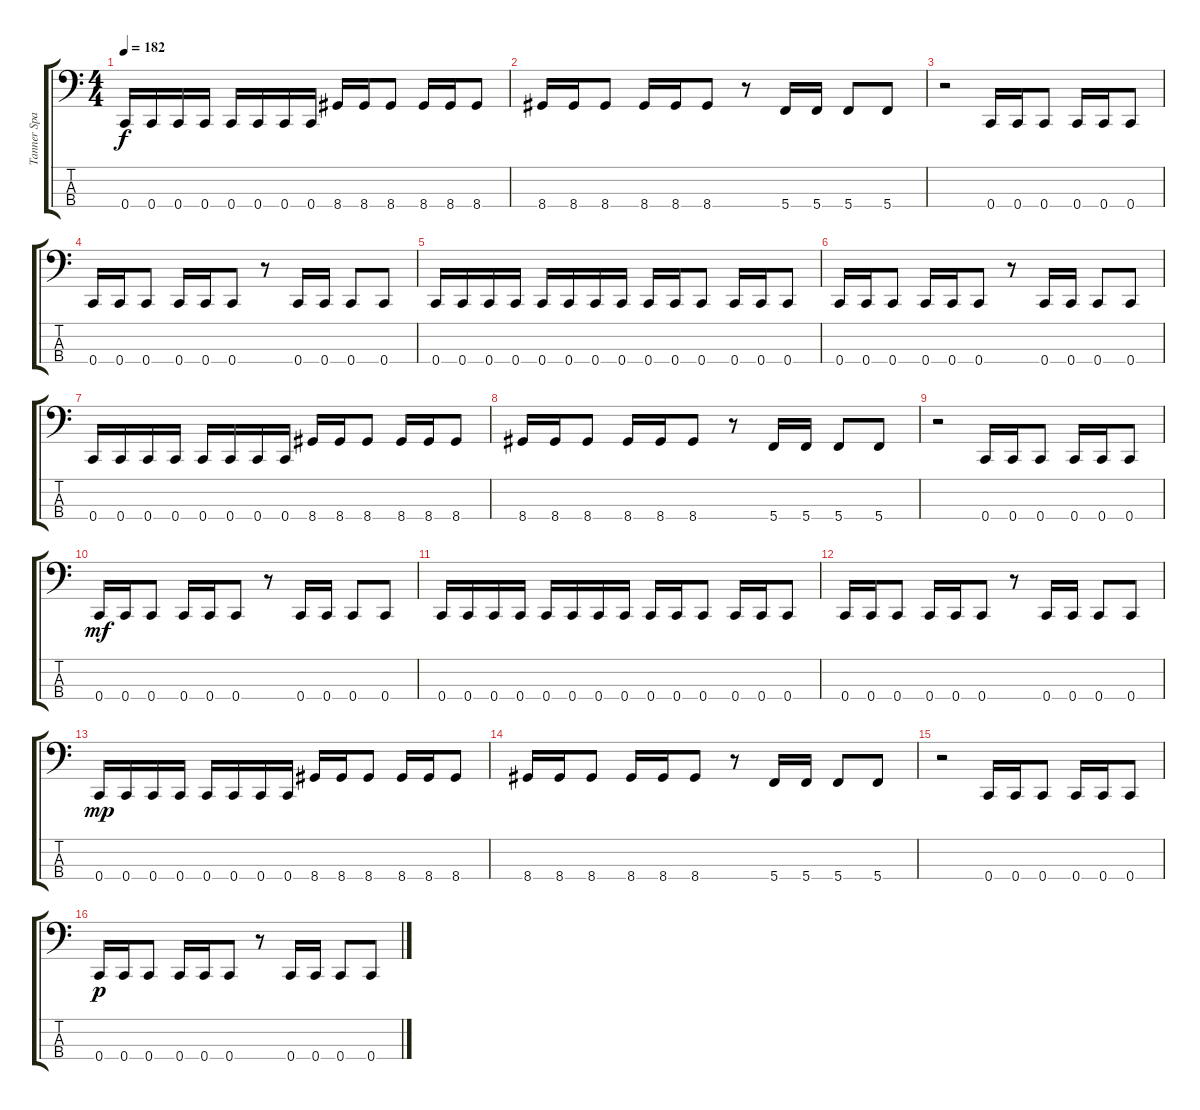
\track ("Tanner Sparks" "Tanner Spa") {instrument electricbassfinger}
\staff {score tabs}
\tuning (F2 C2 G1 C1) {hide}
\ts (4 4)
\tempo 182
\clef f4
\ks c
0.4.16{dy f} 0.4.16 0.4.16 0.4.16 0.4.16 0.4.16 0.4.16 0.4.16 8.4.16 8.4.16 8.4.8 8.4.16 8.4.16 8.4.8 |
8.4.16 8.4.16 8.4.8 8.4.16 8.4.16 8.4.8 r.8 5.4.16 5.4.16 5.4.8 5.4.8 |
r.2 0.4.16 0.4.16 0.4.8 0.4.16 0.4.16 0.4.8 |
0.4.16 0.4.16 0.4.8 0.4.16 0.4.16 0.4.8 r.8 0.4.16 0.4.16 0.4.8 0.4.8 |
0.4.16 0.4.16 0.4.16 0.4.16 0.4.16 0.4.16 0.4.16 0.4.16 0.4.16 0.4.16 0.4.8 0.4.16 0.4.16 0.4.8 |
0.4.16 0.4.16 0.4.8 0.4.16 0.4.16 0.4.8 r.8 0.4.16 0.4.16 0.4.8 0.4.8 |
0.4.16 0.4.16 0.4.16 0.4.16 0.4.16 0.4.16 0.4.16 0.4.16 8.4.16 8.4.16 8.4.8 8.4.16 8.4.16 8.4.8 |
8.4.16 8.4.16 8.4.8 8.4.16 8.4.16 8.4.8 r.8 5.4.16 5.4.16 5.4.8 5.4.8 |
r.2 0.4.16 0.4.16 0.4.8 0.4.16 0.4.16 0.4.8 |
0.4.16{dy mf} 0.4.16 0.4.8 0.4.16 0.4.16 0.4.8 r.8 0.4.16 0.4.16 0.4.8 0.4.8 |
0.4.16 0.4.16 0.4.16 0.4.16 0.4.16 0.4.16 0.4.16 0.4.16 0.4.16 0.4.16 0.4.8 0.4.16 0.4.16 0.4.8 |
0.4.16 0.4.16 0.4.8 0.4.16 0.4.16 0.4.8 r.8 0.4.16 0.4.16 0.4.8 0.4.8 |
0.4.16{dy mp} 0.4.16 0.4.16 0.4.16 0.4.16 0.4.16 0.4.16 0.4.16 8.4.16 8.4.16 8.4.8 8.4.16 8.4.16 8.4.8 |
8.4.16 8.4.16 8.4.8 8.4.16 8.4.16 8.4.8 r.8 5.4.16 5.4.16 5.4.8 5.4.8 |
r.2 0.4.16 0.4.16 0.4.8 0.4.16 0.4.16 0.4.8 |
0.4.16{dy p} 0.4.16 0.4.8 0.4.16 0.4.16 0.4.8 r.8 0.4.16 0.4.16 0.4.8 0.4.8
